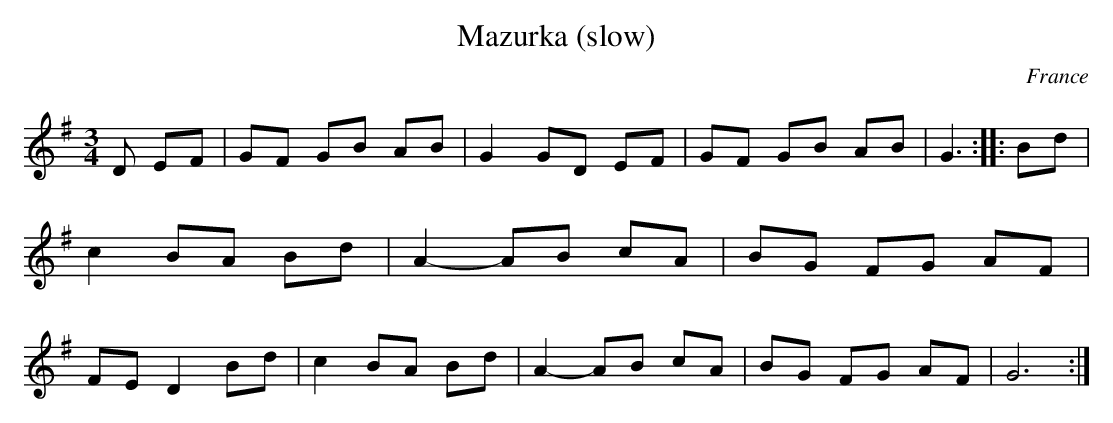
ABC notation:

X:1
T:Mazurka (slow)
M:3/4
O:France
K:G
D EF|GF GB AB|G2GD EF|GF GB AB|G3::\
Bd|c2BA Bd|A2-AB cA|BG FG AF|FE D2Bd|\
c2BA Bd|A2-AB cA|BG FG AF|G6:|
